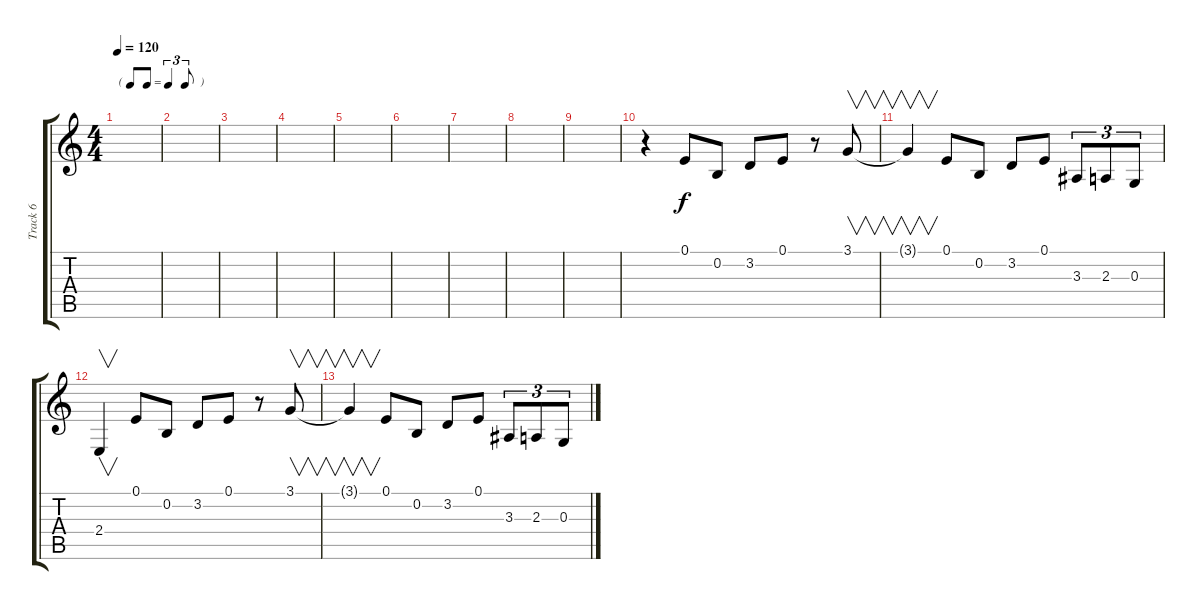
\track ("Track 6" "Track 6") {instrument tenorsax}
\staff {score tabs}
\tuning (E4 B3 G3 D3 A2 E2) {hide}
\ts (4 4)
\tf triplet8th
\tempo 120
\clef g2
\ks c
|
|
|
|
|
|
|
|
|
r.4 0.1.8 0.2.8 3.2.8 0.1.8 r.8 3.1.8{v} |
3.1{t}.4{v} 0.1.8 0.2.8 3.2.8 0.1.8 3.3.8{tu (3 2)} 2.3.8{tu (3 2)} 0.3.8{tu (3 2)} |
2.4.4{v} 0.1.8 0.2.8 3.2.8 0.1.8 r.8 3.1.8{v} |
3.1{t}.4{v} 0.1.8 0.2.8 3.2.8 0.1.8 3.3.8{tu (3 2)} 2.3.8{tu (3 2)} 0.3.8{tu (3 2)}
